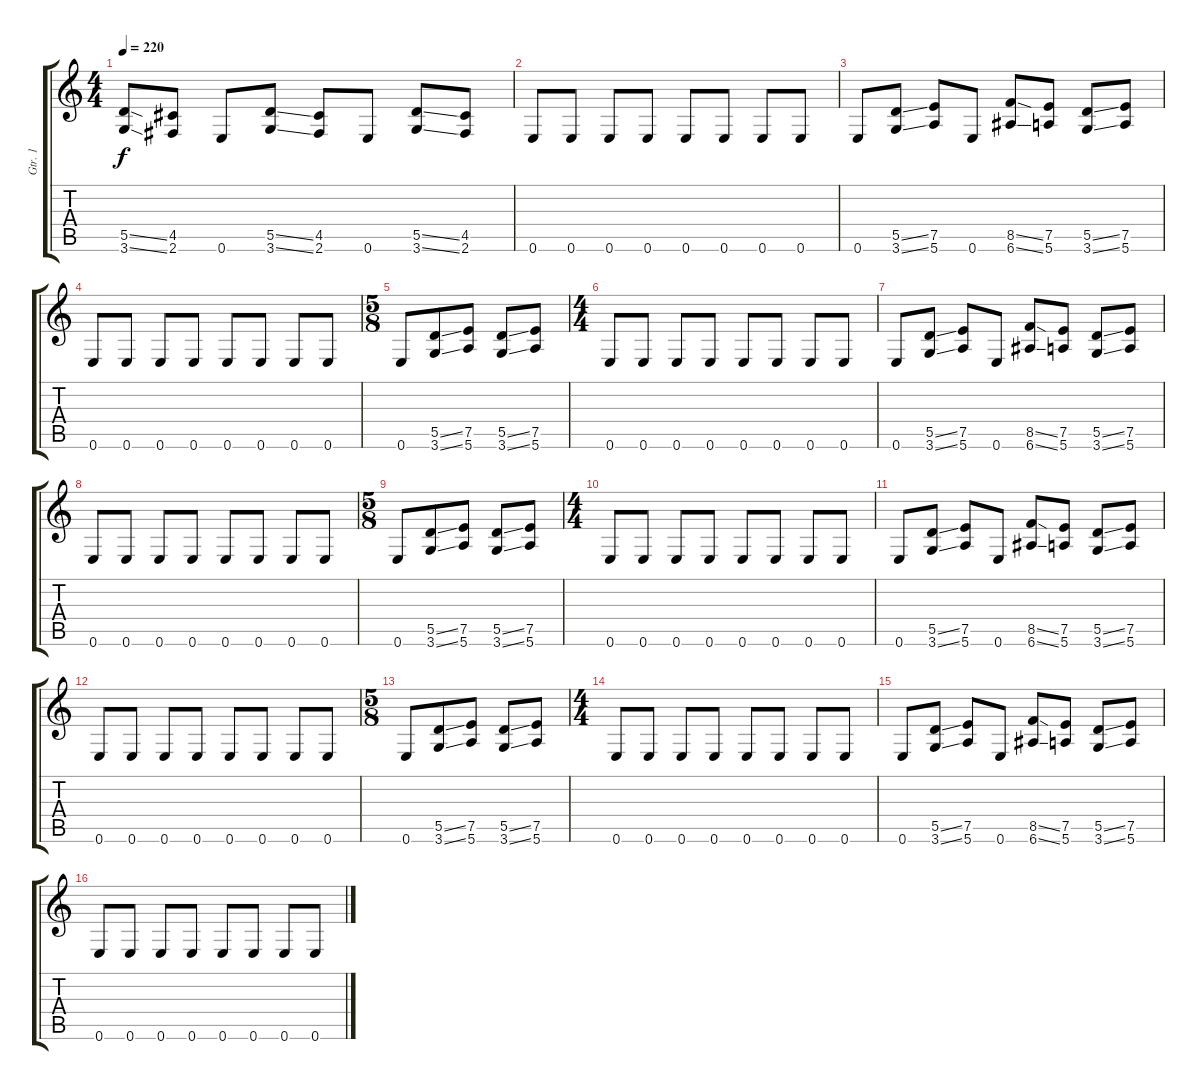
\track ("Gtr. 1" "Gtr. 1") {instrument distortionguitar}
\staff {score tabs}
\tuning (E4 B3 G3 D3 A2 E2) {hide}
\ts (4 4)
\tempo 220
\clef g2
\ks c
(5.5{ss} 3.6{ss}).8{dy f} (4.5 2.6).8 0.6.8 (5.5{ss} 3.6{ss}).8 (4.5 2.6).8 0.6.8 (5.5{ss} 3.6{ss}).8 (4.5 2.6).8 |
0.6.8 0.6.8 0.6.8 0.6.8 0.6.8 0.6.8 0.6.8 0.6.8 |
0.6.8 (5.5{ss} 3.6{ss}).8 (7.5 5.6).8 0.6.8 (8.5{ss} 6.6{ss}).8 (7.5 5.6).8 (5.5{ss} 3.6{ss}).8 (7.5 5.6).8 |
0.6.8 0.6.8 0.6.8 0.6.8 0.6.8 0.6.8 0.6.8 0.6.8 |
\ts (5 8)
0.6.8 (5.5{ss} 3.6{ss}).8 (7.5 5.6).8 (5.5{ss} 3.6{ss}).8 (7.5 5.6).8 |
\ts (4 4)
0.6.8 0.6.8 0.6.8 0.6.8 0.6.8 0.6.8 0.6.8 0.6.8 |
0.6.8 (5.5{ss} 3.6{ss}).8 (7.5 5.6).8 0.6.8 (8.5{ss} 6.6{ss}).8 (7.5 5.6).8 (5.5{ss} 3.6{ss}).8 (7.5 5.6).8 |
0.6.8 0.6.8 0.6.8 0.6.8 0.6.8 0.6.8 0.6.8 0.6.8 |
\ts (5 8)
0.6.8 (5.5{ss} 3.6{ss}).8 (7.5 5.6).8 (5.5{ss} 3.6{ss}).8 (7.5 5.6).8 |
\ts (4 4)
0.6.8 0.6.8 0.6.8 0.6.8 0.6.8 0.6.8 0.6.8 0.6.8 |
0.6.8 (5.5{ss} 3.6{ss}).8 (7.5 5.6).8 0.6.8 (8.5{ss} 6.6{ss}).8 (7.5 5.6).8 (5.5{ss} 3.6{ss}).8 (7.5 5.6).8 |
0.6.8 0.6.8 0.6.8 0.6.8 0.6.8 0.6.8 0.6.8 0.6.8 |
\ts (5 8)
0.6.8 (5.5{ss} 3.6{ss}).8 (7.5 5.6).8 (5.5{ss} 3.6{ss}).8 (7.5 5.6).8 |
\ts (4 4)
0.6.8 0.6.8 0.6.8 0.6.8 0.6.8 0.6.8 0.6.8 0.6.8 |
0.6.8 (5.5{ss} 3.6{ss}).8 (7.5 5.6).8 0.6.8 (8.5{ss} 6.6{ss}).8 (7.5 5.6).8 (5.5{ss} 3.6{ss}).8 (7.5 5.6).8 |
0.6.8 0.6.8 0.6.8 0.6.8 0.6.8 0.6.8 0.6.8 0.6.8
